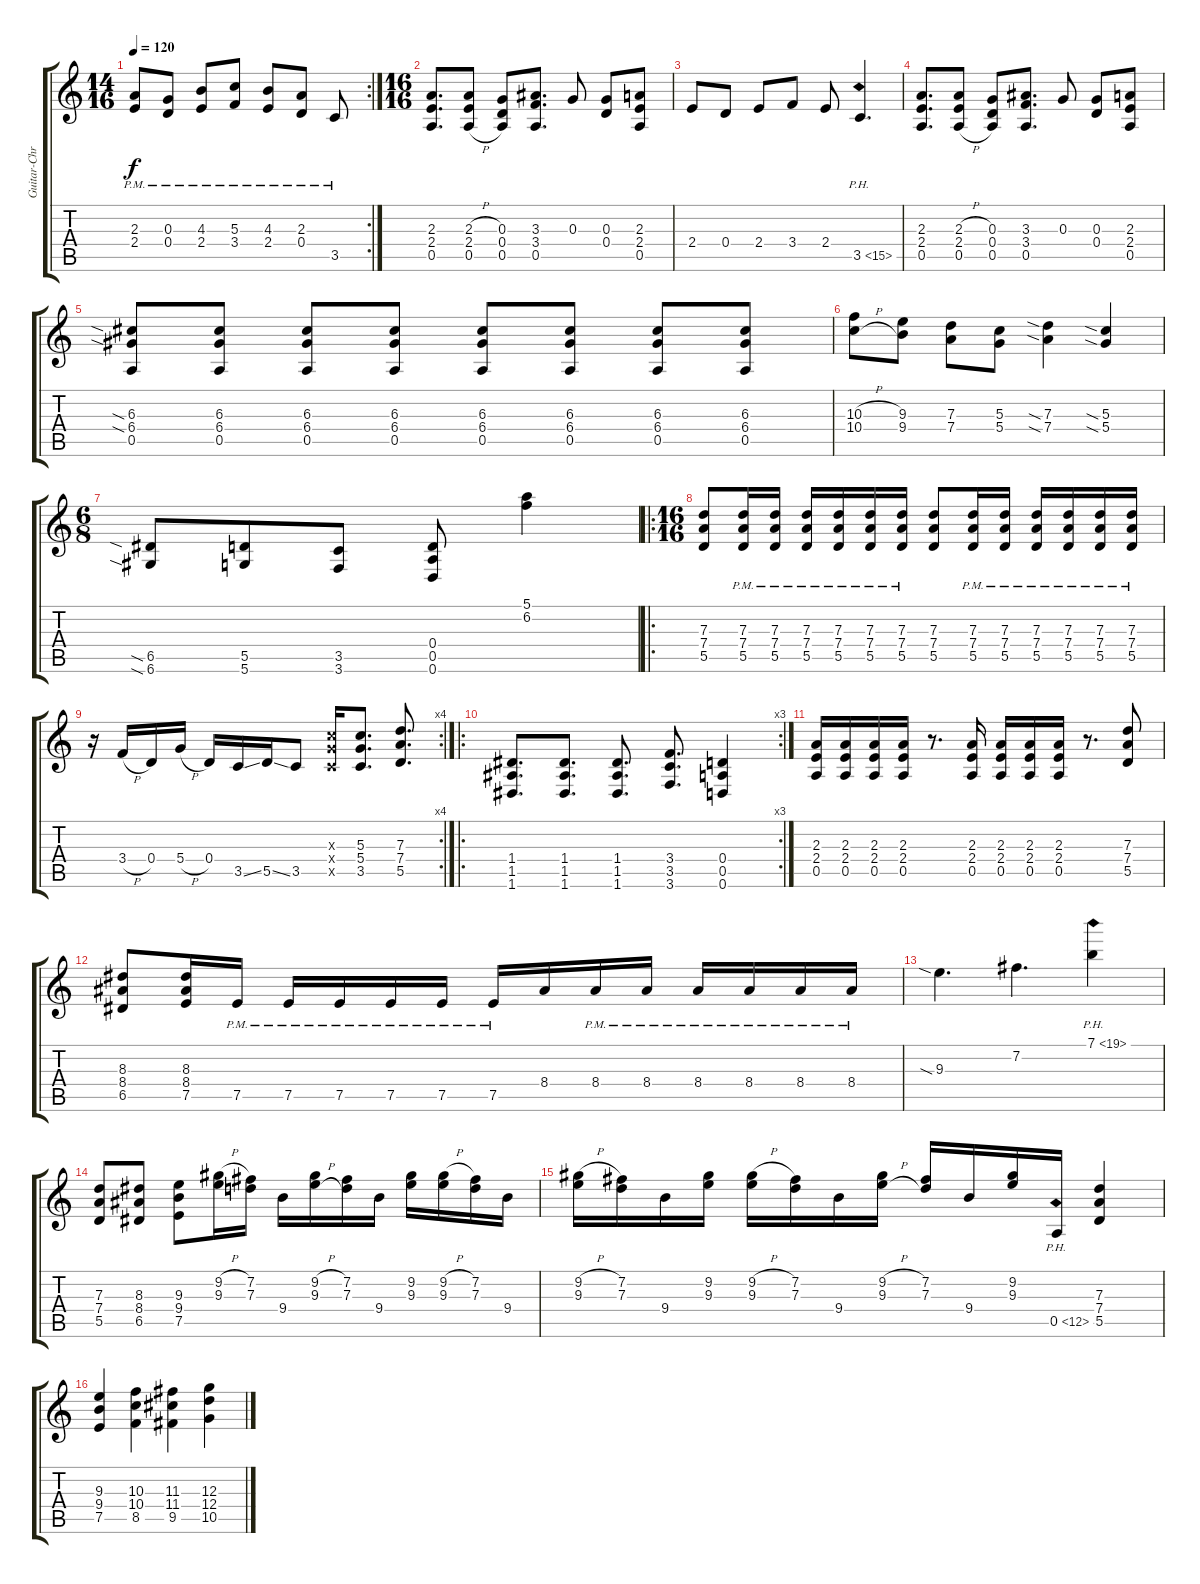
\track ("Guitar-Chris" "Guitar-Chr") {instrument distortionguitar}
\staff {score tabs}
\tuning (E4 B3 G3 D3 A2 D2) {hide}
\rc 2
\ts (14 16)
\tempo 120
\clef g2
\ks c
(2.3{pm} 2.4{pm}).8{dy f} (0.3{pm} 0.4{pm}).8 (4.3{pm} 2.4{pm}).8 (5.3{pm} 3.4{pm}).8 (4.3{pm} 2.4{pm}).8 (2.3{pm} 0.4{pm}).8 3.5{pm}.8 |
\ts (16 16)
(2.3 2.4 0.5).8{d} (2.3{h} 2.4 0.5{h}).8 (0.3 0.4 0.5).8 (3.3 3.4 0.5).8{d} 0.3.8 (0.3 0.4).8 (2.3 2.4 0.5).8 |
2.4.8 0.4.8 2.4.8 3.4.8 2.4.8 3.5{ph 12}.4{d} |
(2.3 2.4 0.5).8{d} (2.3{h} 2.4 0.5{h}).8 (0.3 0.4 0.5).8 (3.3 3.4 0.5).8{d} 0.3.8 (0.3 0.4).8 (2.3 2.4 0.5).8 |
(6.3{sia} 6.4{sia} 0.5).8 (6.3 6.4 0.5).8 (6.3 6.4 0.5).8 (6.3 6.4 0.5).8 (6.3 6.4 0.5).8 (6.3 6.4 0.5).8 (6.3 6.4 0.5).8 (6.3 6.4 0.5).8 |
(10.3{h} 10.4{h}).8 (9.3 9.4).8 (7.3 7.4).8 (5.3 5.4).8 (7.3{sia} 7.4{sia}).4 (5.3{sia} 5.4{sia}).4 |
\ts (6 8)
(6.5{sia} 6.6{sia}).8 (5.5 5.6).8 (3.5 3.6).8 (0.4 0.5 0.6).8 (5.1 6.2).4 |
\ro
\ts (16 16)
(7.3 7.4 5.5).8 (7.3{pm} 7.4{pm} 5.5{pm}).16 (7.3{pm} 7.4{pm} 5.5{pm}).16 (7.3{pm} 7.4{pm} 5.5{pm}).16 (7.3{pm} 7.4{pm} 5.5{pm}).16 (7.3{pm} 7.4{pm} 5.5{pm}).16 (7.3{pm} 7.4{pm} 5.5{pm}).16 (7.3 7.4 5.5).8 (7.3{pm} 7.4{pm} 5.5{pm}).16 (7.3{pm} 7.4{pm} 5.5{pm}).16 (7.3{pm} 7.4{pm} 5.5{pm}).16 (7.3{pm} 7.4{pm} 5.5{pm}).16 (7.3{pm} 7.4{pm} 5.5{pm}).16 (7.3{pm} 7.4 5.5).16 |
\rc 4
r.16 3.4{h}.16 0.4.16 5.4{h}.16 0.4.16 3.5{ss}.16 5.5{ss}.16 3.5.8 (5.3{x} 5.4{x} 3.5{x}).16 (5.3 5.4 3.5).8{d} (7.3 7.4 5.5).8{d} |
\ro
\rc 3
(1.4 1.5 1.6).8{d} (1.4 1.5 1.6).8{d} (1.4 1.5 1.6).8{d} (3.4 3.5 3.6).8{d} (0.4 0.5 0.6).4 |
(2.3 2.4 0.5).16 (2.3 2.4 0.5).16 (2.3 2.4 0.5).16 (2.3 2.4 0.5).16 r.8{d} (2.3 2.4 0.5).16 (2.3 2.4 0.5).16 (2.3 2.4 0.5).16 (2.3 2.4 0.5).16 r.8{d} (7.3 7.4 5.5).8 |
(8.3 8.4 6.5).8 (8.3 8.4 7.5).16 7.5{pm}.16 7.5{pm}.16 7.5{pm}.16 7.5{pm}.16 7.5{pm}.16 7.5{pm}.16 8.4.16 8.4{pm}.16 8.4{pm}.16 8.4{pm}.16 8.4{pm}.16 8.4{pm}.16 8.4{pm}.16 |
9.3{sia}.4{d} 7.2.4{d} 7.1{ph 12}.4 |
(7.3 7.4 5.5).8 (8.3 8.4 6.5).8 (9.3 9.4 7.5).8 (9.2{h} 9.3).16 (7.2 7.3).16 9.4.16 (9.2{h} 9.3{h}).16 (7.2 7.3).16 9.4.16 (9.2 9.3).16 (9.2{h} 9.3).16 (7.2 7.3).16 9.4.16 |
(9.2{h} 9.3).16 (7.2 7.3).16 9.4.16 (9.2 9.3).16 (9.2{h} 9.3).16 (7.2 7.3).16 9.4.16 (9.2{h} 9.3{h}).16 (7.2 7.3).16 9.4.16 (9.2 9.3).16 0.5{ph 12}.16 (7.3 7.4 5.5).4 |
(9.3 9.4 7.5).4 (10.3 10.4 8.5).4 (11.3 11.4 9.5).4 (12.3 12.4 10.5).4
